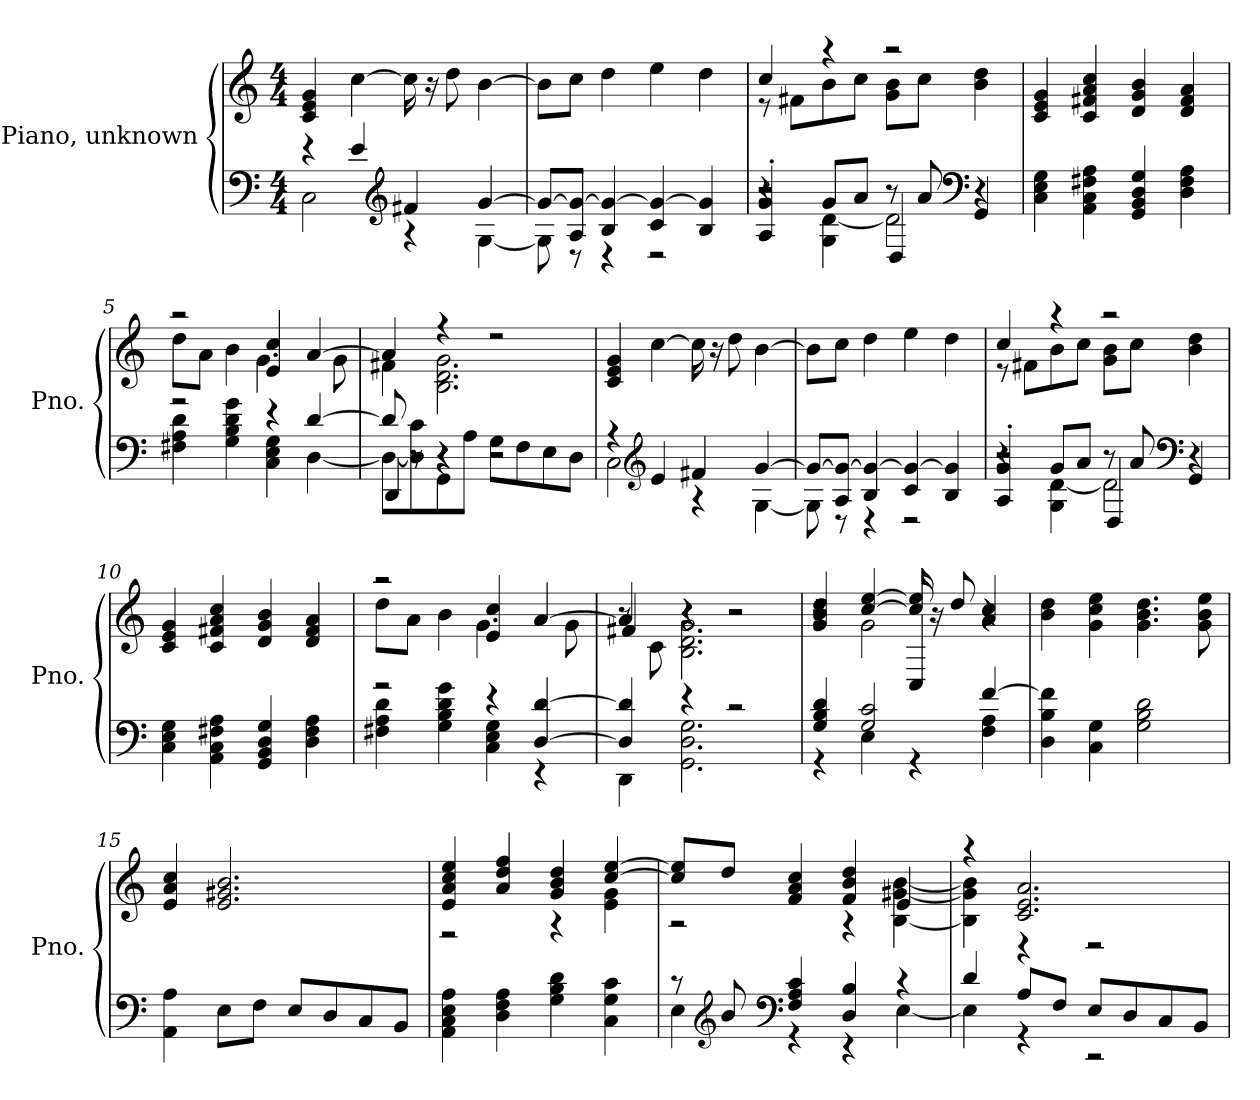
**kern	**kern
*part1	*part1
*staff2	*staff1
*I"Piano, unknown	*
*I'Pno.	*
*clefF4	*clefG2
*k[]	*k[]
*M4/4	*M4/4
*MM120	*MM120
=1	=1
*^	*
4r	2C\	4c/ 4e/ 4g/
4e/	.	[4cc\
*clefG2	*	*
4f#X/	4r	16cc\]
.	.	16r
.	.	8dd\
[4g/	[4G\	[4b\
=2	=2	=2
8g/L_	8G\]	8b\L]
8A/ 8g/_J	8r	8cc\J
4B/ 4g/_	4r	4dd\
4c/ 4g/_	2r	4ee\
4B/ 4g/]	.	4dd\
=3	=3	=3
*	*^	*^
4A/' 4g/'	4r	2r	4cc/	8r
.	.	.	.	8f#X\L
8g/L	4G\ [4d\	.	4r	8b\
8a/J	.	.	.	8cc\J
8r	2d\]	4D/	2r	8g\ 8b\L
8a/	.	.	.	8cc\J
*clefF4	*	*	*	*
4GG/	.	4r	.	4b\ 4dd\
*v	*v	*v	*	*
*	*v	*v
=4	=4
4C\ 4E\ 4G\	4c/ 4e/ 4g/
4AA\ 4C\ 4F#X\ 4A\	4c/ 4f#X/ 4a/ 4cc/
4GG/ 4BB/ 4D/ 4G/	4d/ 4g/ 4b/
4D\ 4F#\ 4A\	4d/ 4f#/ 4a/
=5	=5
*^	*^
2r	4F#X\ 4A\ 4d\	2r	8dd\L
.	.	.	8a\J
.	4G\ 4B\ 4d\ 4g\	.	4b\
4r	4C\ 4E\ 4G\	4e/ 4cc/	4.g\
[4d/	[4D\	[4a/	.
.	.	.	8g\
!!LO:LB:g=z	!!
=6	=6	=6	=6
*	*^	*	*
8d/]	8D\L_	4DD/	4a/]	4f#X\
8r	8D\] 8c\	.	.	.
4r	8GG\	4r	4r	2.B\ 2.d\ 2.g\
.	8A\J	.	.	.
2r	8G\L	2r	2r	.
.	8F\	.	.	.
.	8E\	.	.	.
.	8D\J	.	.	.
*	*v	*v	*	*
*	*	*v	*v
=7	=7	=7
4r	2C\	4c/ 4e/ 4g/
*clefG2	*	*
4e/	.	[4cc\
4f#X/	4r	16cc\]
.	.	16r
.	.	8dd\
[4g/	[4G\	[4b\
=8	=8	=8
8g/L_	8G\]	8b\L]
8A/ 8g/_J	8r	8cc\J
4B/ 4g/_	4r	4dd\
4c/ 4g/_	2r	4ee\
4B/ 4g/]	.	4dd\
=9	=9	=9
*	*^	*^
4A/' 4g/'	4r	2r	4cc/	8r
.	.	.	.	8f#X\L
8g/L	4G\ [4d\	.	4r	8b\
8a/J	.	.	.	8cc\J
8r	2d\]	4D/	2r	8g\ 8b\L
8a/	.	.	.	8cc\J
*clefF4	*	*	*	*
4GG/	.	4r	.	4b\ 4dd\
*v	*v	*v	*	*
*	*v	*v
=10	=10
4C\ 4E\ 4G\	4c/ 4e/ 4g/
4AA\ 4C\ 4F#X\ 4A\	4c/ 4f#X/ 4a/ 4cc/
4GG/ 4BB/ 4D/ 4G/	4d/ 4g/ 4b/
4D\ 4F#\ 4A\	4d/ 4f#/ 4a/
!!LO:LB:g=z
=11	=11
*^	*^
2r	4F#X\ 4A\ 4d\	2r	8dd\L
.	.	.	8a\J
.	4G\ 4B\ 4d\ 4g\	.	4b\
4r	4C\ 4E\ 4G\	4e/ 4cc/	4.g\
[4D/ [4d/	4r	[4a/	.
.	.	.	8g\
=12	=12	=12	=12
*	*	*	*^
4D/] 4d/]	4DD\	4a/]	8r	4f#X/
.	.	.	8c\	.
4r	2.GG\ 2.D\ 2.G\	4r	2.B\ 2.d\ 2.g\	4r
2r	.	2r	.	2r
=13	=13	=13	=13	=13
4G/ 4B/ 4d/	4r	4g/ 4b/ 4dd/	4r	2r
2G/ 2c/	4E\	[4cc/ [4ee/	2g\	.
.	4r	16cc/] 16ee/]	.	4C/
.	.	16r	.	.
.	.	8dd/	.	.
[4f/	4F\ 4A\	4a/ 4cc/	4r	4r
*v	*v	*	*	*
*	*v	*v	*v
=14	=14
4D\ 4B\ 4f\]	4b\ 4dd\
4C\ 4G\	4g\ 4cc\ 4ee\
2G\ 2B\ 2d\	4.g\ 4.b\ 4.dd\
.	8g\ 8b\ 8ee\
=15	=15
4AA\ 4A\	4e/ 4a/ 4cc/
8E\L	2.e/ 2.g#X/ 2.b/
8F\J	.
8E/L	.
8D/	.
8C/	.
8BB/J	.
=16	=16
*	*^
4AA\ 4C\ 4E\ 4A\	4e/ 4a/ 4cc/ 4ee/	2r
4D\ 4F\ 4A\	4a/ 4dd/ 4ff/	.
4G\ 4B\ 4d\	4g/ 4b/ 4dd/	4r
4C\ 4G\ 4c\	[4cc/ [4ee/	4e\ 4g\
!!LO:LB:g=z	!!
=17	=17	=17
*^	*	*
8r	4E\	8cc/] 8ee/]L	2r
*clefG2	*	*	*
8b/	.	8dd/J	.
*clefF4	*	*	*
4F/ 4A/ 4c/	4r	4f/ 4a/ 4cc/	.
4D/ 4B/	4r	4f/ 4b/ 4dd/	4r
4r	[4E\	4e/	[4B\ [4g#X\ [4b\
=18	=18	=18	=18
4d/	4E\]	4r	4B\] 4g#\] 4b\]
8A/L	4r	2.c/ 2.e/ 2.a/	4r
8F/J	.	.	.
8E/L	2r	.	2r
8D/	.	.	.
8C/	.	.	.
8BB/J	.	.	.
*v	*v	*	*
*	*v	*v
=	=
*-	*-
